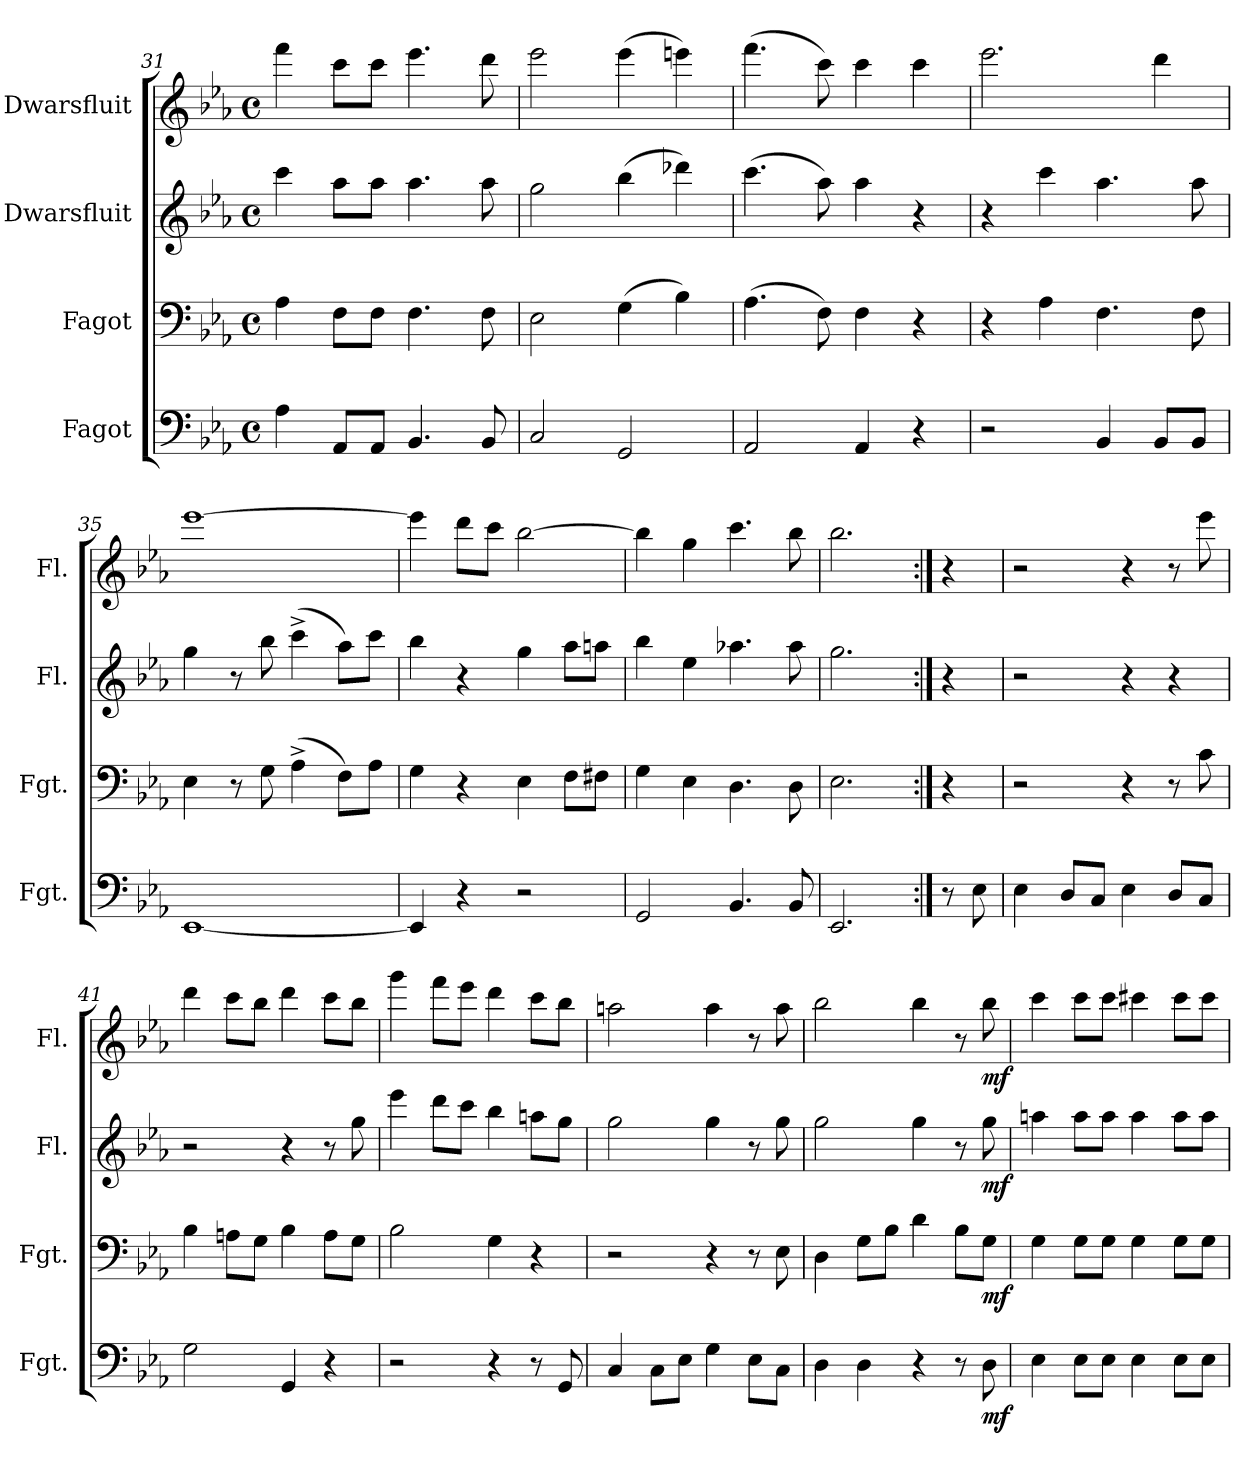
**kern	**dynam	**kern	**dynam	**kern	**dynam	**kern	**dynam
*part4	*part4	*part3	*part3	*part2	*part2	*part1	*part1
*staff4	*staff4	*staff3	*staff3	*staff2	*staff2	*staff1	*staff1
*I"Fagot	*	*I"Fagot	*	*I"Dwarsfluit	*	*I"Dwarsfluit	*
*I'Fgt.	*	*I'Fgt.	*	*I'Fl.	*	*I'Fl.	*
*clefF4	*	*clefF4	*	*clefG2	*	*clefG2	*
*k[b-e-a-]	*	*k[b-e-a-]	*	*k[b-e-a-]	*	*k[b-e-a-]	*
*M4/4	*	*M4/4	*	*M4/4	*	*M4/4	*
*met(c)	*	*met(c)	*	*met(c)	*	*met(c)	*
=31	=31	=31	=31	=31	=31	=31	=31
4A-\	.	4A-\	.	4ccc\	.	4fff\	.
8AA-/L	.	8F\L	.	8aa-\L	.	8ccc\L	.
8AA-/J	.	8F\J	.	8aa-\J	.	8ccc\J	.
4.BB-/	.	4.F\	.	4.aa-\	.	4.eee-\	.
8BB-/	.	8F\	.	8aa-\	.	8ddd\	.
!!LO:LB:g=z
=32	=32	=32	=32	=32	=32	=32	=32
2C/	.	2E-\	.	2gg\	.	2eee-\	.
2GG/	.	(4G\	.	(4bb-\	.	(4eee-\	.
.	.	4B-\)	.	4ddd-X\)	.	4eeen\)	.
=33	=33	=33	=33	=33	=33	=33	=33
2AA-/	.	(4.A-\	.	(4.ccc\	.	(4.fff\	.
.	.	8F\)	.	8aa-\)	.	8ccc\)	.
4AA-/	.	4F\	.	4aa-\	.	4ccc\	.
4r	.	4r	.	4r	.	4ccc\	.
=34	=34	=34	=34	=34	=34	=34	=34
2r	.	4r	.	4r	.	2.eee-\	.
.	.	4A-\	.	4ccc\	.	.	.
4BB-/	.	4.F\	.	4.aa-\	.	.	.
8BB-/L	.	.	.	.	.	4ddd\	.
8BB-/J	.	8F\	.	8aa-\	.	.	.
=35	=35	=35	=35	=35	=35	=35	=35
[1EE-	.	4E-\	.	4gg\	.	[1eee-	.
.	.	8r	.	8r	.	.	.
.	.	8G\	.	8bb-\	.	.	.
.	.	(4A-^\	.	(4ccc^\	.	.	.
.	.	8F\L)	.	8aa-\L)	.	.	.
.	.	8A-\J	.	8ccc\J	.	.	.
=36	=36	=36	=36	=36	=36	=36	=36
4EE-/]	.	4G\	.	4bb-\	.	4eee-\]	.
4r	.	4r	.	4r	.	8ddd\L	.
.	.	.	.	.	.	8ccc\J	.
2r	.	4E-\	.	4gg\	.	[2bb-\	.
.	.	8F\L	.	8aa-\L	.	.	.
.	.	8F#X\J	.	8aan\J	.	.	.
=37	=37	=37	=37	=37	=37	=37	=37
2GG/	.	4G\	.	4bb-\	.	4bb-\]	.
.	.	4E-\	.	4ee-\	.	4gg\	.
4.BB-/	.	4.D\	.	4.aa-X\	.	4.ccc\	.
8BB-/	.	8D\	.	8aa-\	.	8bb-\	.
!!LO:PB:g=z
=38	=38	=38	=38	=38	=38	=38	=38
2.EE-/	.	2.E-\	.	2.gg\	.	2.bb-\	.
=39:|!	=39:|!	=39:|!	=39:|!	=39:|!	=39:|!	=39:|!	=39:|!
8r	.	4r	.	4r	.	4r	.
8E-\	.	.	.	.	.	.	.
=40	=40	=40	=40	=40	=40	=40	=40
4E-\	.	2r	.	2r	.	2r	.
8D/L	.	.	.	.	.	.	.
8C/J	.	.	.	.	.	.	.
4E-\	.	4r	.	4r	.	4r	.
8D/L	.	8r	.	4r	.	8r	.
8C/J	.	8c\	.	.	.	8eee-\	.
=41	=41	=41	=41	=41	=41	=41	=41
2G\	.	4B-\	.	2r	.	4ddd\	.
.	.	8An\L	.	.	.	8ccc\L	.
.	.	8G\J	.	.	.	8bb-\J	.
4GG/	.	4B-\	.	4r	.	4ddd\	.
4r	.	8A\L	.	8r	.	8ccc\L	.
.	.	8G\J	.	8gg\	.	8bb-\J	.
=42	=42	=42	=42	=42	=42	=42	=42
2r	.	2B-\	.	4eee-\	.	4ggg\	.
.	.	.	.	8ddd\L	.	8fff\L	.
.	.	.	.	8ccc\J	.	8eee-\J	.
4r	.	4G\	.	4bb-\	.	4ddd\	.
8r	.	4r	.	8aan\L	.	8ccc\L	.
8GG/	.	.	.	8gg\J	.	8bb-\J	.
=43	=43	=43	=43	=43	=43	=43	=43
4C/	.	2r	.	2gg\	.	2aan\	.
8C\L	.	.	.	.	.	.	.
8E-\J	.	.	.	.	.	.	.
4G\	.	4r	.	4gg\	.	4aa\	.
8E-\L	.	8r	.	8r	.	8r	.
8C\J	.	8E-\	.	8gg\	.	8aa\	.
!!LO:LB:g=z
=44	=44	=44	=44	=44	=44	=44	=44
4D\	.	4D\	.	2gg\	.	2bb-\	.
4D\	.	8G\L	.	.	.	.	.
.	.	8B-\J	.	.	.	.	.
4r	.	4d\	.	4gg\	.	4bb-\	.
8r	.	8B-\L	.	8r	.	8r	.
!	!LO:DY:b	!	!LO:DY:b	!	!LO:DY:b	!	!LO:DY:b
8D\	mf	8G\J	mf	8gg\	mf	8bb-\	mf
=45	=45	=45	=45	=45	=45	=45	=45
4E-\	.	4G\	.	4aan\	.	4ccc\	.
8E-\L	.	8G\L	.	8aa\L	.	8ccc\L	.
8E-\J	.	8G\J	.	8aa\J	.	8ccc\J	.
4E-\	.	4G\	.	4aa\	.	4ccc#X\	.
8E-\L	.	8G\L	.	8aa\L	.	8ccc#\L	.
8E-\J	.	8G\J	.	8aa\J	.	8ccc#\J	.
=	=	=	=	=	=	=	=
*-	*-	*-	*-	*-	*-	*-	*-
